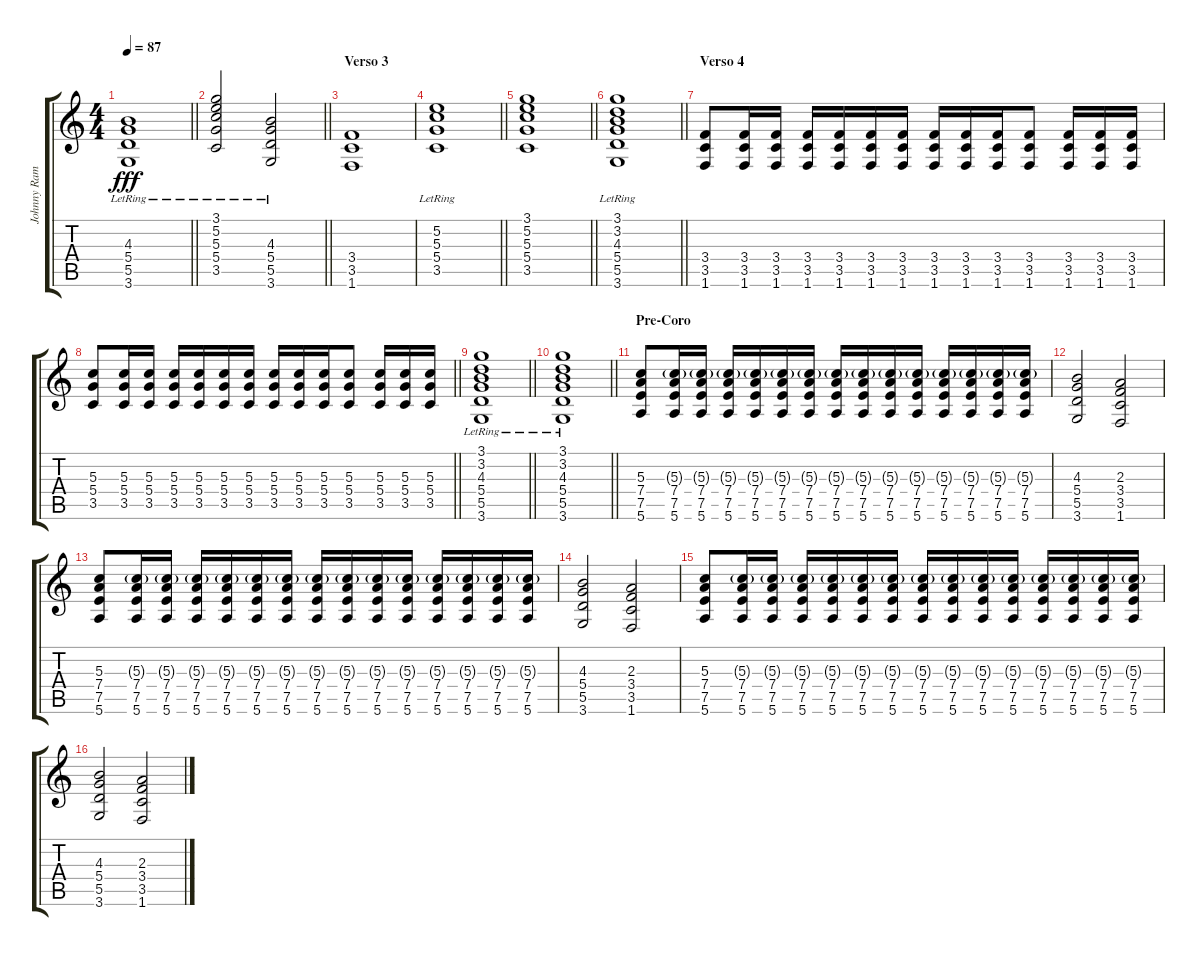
\track ("Johnny Ramone " "Johnny Ram") {instrument distortionguitar}
\staff {score tabs}
\tuning (E4 B3 G3 D3 A2 E2) {hide}
\ts (4 4)
\tempo 87
\clef g2
\barLineRight lightlight
\ks c
(4.3{lr} 5.4{lr} 5.5{lr} 3.6{lr}).1{dy fff} |
\barLineRight lightlight
(3.1 5.2 5.3{lr} 5.4{lr} 3.5{lr}).2 (4.3 5.4{lr} 5.5{lr} 3.6{lr}).2 |
\section ("" "Verso 3")
(3.4 3.5 1.6).1 |
\barLineRight lightlight
(5.2{lr} 5.3{lr} 5.4{lr} 3.5{lr}).1 |
\barLineRight lightlight
(3.1 5.2 5.3 5.4 3.5).1 |
\barLineRight lightlight
(3.1{lr} 3.2{lr} 4.3{lr} 5.4{lr} 5.5{lr} 3.6{lr}).1 |
\section ("" "Verso 4")
(3.4 3.5 1.6).8 (3.4 3.5 1.6).16 (3.4 3.5 1.6).16 (3.4 3.5 1.6).16 (3.4 3.5 1.6).16 (3.4 3.5 1.6).16 (3.4 3.5 1.6).16 (3.4 3.5 1.6).16 (3.4 3.5 1.6).16 (3.4 3.5 1.6).16 (3.4 3.5 1.6).8 (3.4 3.5 1.6).16 (3.4 3.5 1.6).16 (3.4 3.5 1.6).16 |
\barLineRight lightlight
(5.3 5.4 3.5).8 (5.3 5.4 3.5).16 (5.3 5.4 3.5).16 (5.3 5.4 3.5).16 (5.3 5.4 3.5).16 (5.3 5.4 3.5).16 (5.3 5.4 3.5).16 (5.3 5.4 3.5).16 (5.3 5.4 3.5).16 (5.3 5.4 3.5).16 (5.3 5.4 3.5).8 (5.3 5.4 3.5).16 (5.3 5.4 3.5).16 (5.3 5.4 3.5).16 |
\barLineRight lightlight
(3.1{lr} 3.2{lr} 4.3{lr} 5.4{lr} 5.5{lr} 3.6{lr}).1 |
\barLineRight lightlight
(3.1{lr} 3.2{lr} 4.3{lr} 5.4{lr} 5.5{lr} 3.6{lr}).1 |
\section ("" "Pre-Coro")
(5.3 7.4 7.5 5.6).8 (5.3{g} 7.4 7.5 5.6).16 (5.3{g} 7.4 7.5 5.6).16 (5.3{g} 7.4 7.5 5.6).16 (5.3{g} 7.4 7.5 5.6).16 (5.3{g} 7.4 7.5 5.6).16 (5.3{g} 7.4 7.5 5.6).16 (5.3{g} 7.4 7.5 5.6).16 (5.3{g} 7.4 7.5 5.6).16 (5.3{g} 7.4 7.5 5.6).16 (5.3{g} 7.4 7.5 5.6).16 (5.3{g} 7.4 7.5 5.6).16 (5.3{g} 7.4 7.5 5.6).16 (5.3{g} 7.4 7.5 5.6).16 (5.3{g} 7.4 7.5 5.6).16 |
(4.3 5.4 5.5 3.6).2 (2.3 3.4 3.5 1.6).2 |
(5.3 7.4 7.5 5.6).8 (5.3{g} 7.4 7.5 5.6).16 (5.3{g} 7.4 7.5 5.6).16 (5.3{g} 7.4 7.5 5.6).16 (5.3{g} 7.4 7.5 5.6).16 (5.3{g} 7.4 7.5 5.6).16 (5.3{g} 7.4 7.5 5.6).16 (5.3{g} 7.4 7.5 5.6).16 (5.3{g} 7.4 7.5 5.6).16 (5.3{g} 7.4 7.5 5.6).16 (5.3{g} 7.4 7.5 5.6).16 (5.3{g} 7.4 7.5 5.6).16 (5.3{g} 7.4 7.5 5.6).16 (5.3{g} 7.4 7.5 5.6).16 (5.3{g} 7.4 7.5 5.6).16 |
(4.3 5.4 5.5 3.6).2 (2.3 3.4 3.5 1.6).2 |
(5.3 7.4 7.5 5.6).8 (5.3{g} 7.4 7.5 5.6).16 (5.3{g} 7.4 7.5 5.6).16 (5.3{g} 7.4 7.5 5.6).16 (5.3{g} 7.4 7.5 5.6).16 (5.3{g} 7.4 7.5 5.6).16 (5.3{g} 7.4 7.5 5.6).16 (5.3{g} 7.4 7.5 5.6).16 (5.3{g} 7.4 7.5 5.6).16 (5.3{g} 7.4 7.5 5.6).16 (5.3{g} 7.4 7.5 5.6).16 (5.3{g} 7.4 7.5 5.6).16 (5.3{g} 7.4 7.5 5.6).16 (5.3{g} 7.4 7.5 5.6).16 (5.3{g} 7.4 7.5 5.6).16 |
(4.3 5.4 5.5 3.6).2 (2.3 3.4 3.5 1.6).2
